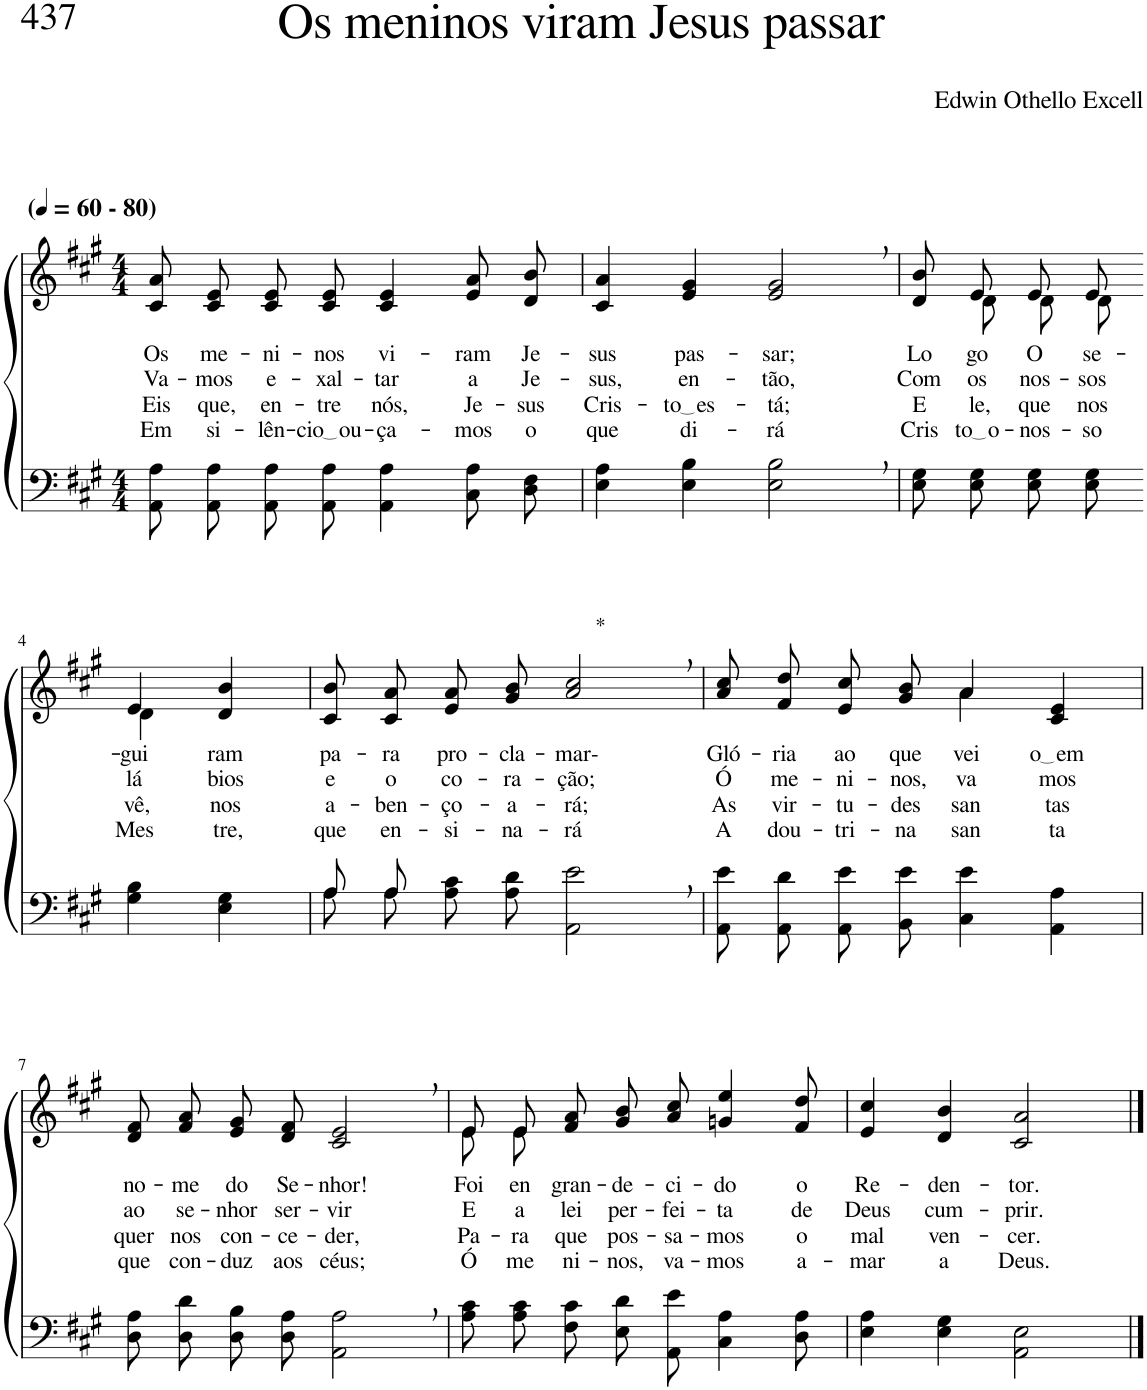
**kern	**kern	**text	**text	**text	**text
*part2	*part1	*part1	*part1	*part1	*part1
*staff2	*staff1	*staff1	*staff1	*staff1	*staff1
*I"Parte III e IV	*I"Parte I e II	*	*	*	*
*clefF4	*clefG2	*	*	*	*
*Trd1c2	*Trd1c2	*	*	*	*
*k[f#c#g#]	*k[f#c#g#]	*	*	*	*
*M4/4	*M4/4	*	*	*	*
*MM60	*MM60	*	*	*	*
=1	=1	=1	=1	=1	=1
!	!LO:TX:a:B:t=(	!	!	!	!
!	!LO:TX:a:B:t=- 80)	!	!	!	!
!	!	!LO:LY:b	!LO:LY:b	!LO:LY:b	!LO:LY:b
8AA\ 8A\L	8c#/ 8a/L	Os	Va-	Eis	Em
!	!	!LO:LY:b	!LO:LY:b	!LO:LY:b	!LO:LY:b
8AA\ 8A\J	8c#/ 8e/J	me-	-mos	que,	si-
!	!	!LO:LY:b	!LO:LY:b	!LO:LY:b	!LO:LY:b
8AA\ 8A\L	8c#/ 8e/L	-ni-	e-	en-	-lên-
!	!	!LO:LY:b	!LO:LY:b	!LO:LY:b	!LO:LY:b
8AA\ 8A\J	8c#/ 8e/J	-nos	-xal-	-tre	cio ou
!	!	!LO:LY:b	!LO:LY:b	!LO:LY:b	!LO:LY:b
4AA\ 4A\	4c#/ 4e/	vi-	-tar	nós,	-ça-
!	!	!LO:LY:b	!LO:LY:b	!LO:LY:b	!LO:LY:b
8C#\ 8A\L	8e/ 8a/L	-ram	a	Je-	-mos
!	!	!LO:LY:b	!LO:LY:b	!LO:LY:b	!LO:LY:b
8D\ 8F#\J	8d/ 8b/J	Je-	Je-	-sus	o
=2	=2	=2	=2	=2	=2
!	!	!LO:LY:b	!LO:LY:b	!LO:LY:b	!LO:LY:b
4E\ 4A\	4c#/ 4a/	-sus	-sus,	Cris-	que
!	!	!LO:LY:b	!LO:LY:b	!LO:LY:b	!LO:LY:b
4E\ 4B\	4e/ 4g#/	pas-	en-	to es	di-
!	!	!LO:LY:b	!LO:LY:b	!LO:LY:b	!LO:LY:b
2E\, 2B\,	2e/, 2g#/,	-sar;	-tão,	-tá;	-rá
=3	=3	=3	=3	=3	=3
!	!	!LO:LY:b	!LO:LY:b	!LO:LY:b	!LO:LY:b
*	*^	*	*	*	*
8E\ 8G#\L	8d/ 8b/L	8ryy	Lo-	Com	E-	Cris-
!	!	!	!LO:LY:b	!LO:LY:b	!LO:LY:b	!LO:LY:b
8E\ 8G#\J	8e/J	8d\	-go	os	-le,	to o
!	!	!	!LO:LY:b	!LO:LY:b	!LO:LY:b	!LO:LY:b
8E\ 8G#\L	8e/L	8d\L	O	nos-	que	-nos-
!	!	!	!LO:LY:b	!LO:LY:b	!LO:LY:b	!LO:LY:b
8E\ 8G#\J	8e/J	8d\J	se-	-sos	nos	-so
!!LO:LB:g=z	!!
=4-	=4-	=4-	=4-	=4-	=4-	=4-
!	!	!	!LO:LY:b	!LO:LY:b	!LO:LY:b	!LO:LY:b
4G#\ 4B\	4e/	4d\	-gui-	lá-	vê,	Mes-
!	!	!	!LO:LY:b	!LO:LY:b	!LO:LY:b	!LO:LY:b
4E\ 4G#\	4d/ 4b/	4ryy	-ram	-bios	nos	-tre,
=5	=5	=5	=5	=5	=5	=5
*^	*	*	*	*	*	*
!	!	!	!	!LO:LY:b	!LO:LY:b	!LO:LY:b	!LO:LY:b
*	*	*v	*v	*	*	*	*
8A\L	8A\L	8c#/ 8b/L	pa-	e	a-	que
!	!	!	!LO:LY:b	!LO:LY:b	!LO:LY:b	!LO:LY:b
8A\J	8A\J	8c#/ 8a/J	-ra	o	-ben-	en-
!	!	!	!LO:LY:b	!LO:LY:b	!LO:LY:b	!LO:LY:b
8A\ 8c#\L	2.ryy	8e/ 8a/L	pro-	co-	-ço-	-si-
!	!	!	!LO:LY:b	!LO:LY:b	!LO:LY:b	!LO:LY:b
8A\ 8d\J	.	8g#/ 8b/J	-cla-	-ra-	-a-	-na-
!	!	!LO:TX:a:t=*	!	!	!	!
!	!	!	!LO:LY:b	!LO:LY:b	!LO:LY:b	!LO:LY:b
2AA\, 2e\,	.	2a/, 2cc#/,	-mar--	-ção;	-rá;	-rá
*v	*v	*	*	*	*	*
=6	=6	=6	=6	=6	=6
*	*^	*	*	*	*
!	!	!	!LO:LY:b	!LO:LY:b	!LO:LY:b	!LO:LY:b
8AA\ 8e\L	2ryy	8a\ 8cc#\L	-Gló-	Ó	As	A
!	!	!	!LO:LY:b	!LO:LY:b	!LO:LY:b	!LO:LY:b
8AA\ 8d\J	.	8f#\ 8dd\J	-ria	me-	vir-	dou-
!	!	!	!LO:LY:b	!LO:LY:b	!LO:LY:b	!LO:LY:b
8AA\ 8e\L	.	8e/ 8cc#/L	ao	-ni-	-tu-	-tri-
!	!	!	!LO:LY:b	!LO:LY:b	!LO:LY:b	!LO:LY:b
8BB\ 8e\J	.	8g#/ 8b/J	que	-nos,	-des	-na
!	!	!	!LO:LY:b	!LO:LY:b	!LO:LY:b	!LO:LY:b
4C#\ 4e\	4a\	4a/	vei-	va-	san-	san-
!	!	!	!LO:LY:b	!LO:LY:b	!LO:LY:b	!LO:LY:b
4AA\ 4A\	4ryy	4c#/ 4e/	o em	-mos	-tas	-ta
!!LO:LB:g=z
=7	=7	=7	=7	=7	=7	=7
!	!	!	!LO:LY:b	!LO:LY:b	!LO:LY:b	!LO:LY:b
*	*v	*v	*	*	*	*
8D\ 8A\L	8d/ 8f#/L	no-	ao	quer	que
!	!	!LO:LY:b	!LO:LY:b	!LO:LY:b	!LO:LY:b
8D\ 8d\J	8f#/ 8a/J	-me	se-	nos	con-
!	!	!LO:LY:b	!LO:LY:b	!LO:LY:b	!LO:LY:b
8D\ 8B\L	8e/ 8g#/L	do	-nhor	con-	-duz
!	!	!LO:LY:b	!LO:LY:b	!LO:LY:b	!LO:LY:b
8D\ 8A\J	8d/ 8f#/J	Se-	ser-	-ce-	aos
!	!	!LO:LY:b	!LO:LY:b	!LO:LY:b	!LO:LY:b
2AA\, 2A\,	2c#/, 2e/,	-nhor!	-vir	-der,	céus;
=8	=8	=8	=8	=8	=8
*	*^	*	*	*	*
!	!	!	!LO:LY:b	!LO:LY:b	!LO:LY:b	!LO:LY:b
8A\ 8c#\L	8e/L	8e\L	Foi	E	Pa-	Ó
!	!	!	!LO:LY:b	!LO:LY:b	!LO:LY:b	!LO:LY:b
8A\ 8c#\J	8e/J	8e\J	en-	a	-ra	me-
!	!	!	!LO:LY:b	!LO:LY:b	!LO:LY:b	!LO:LY:b
8F#\ 8c#\L	8f#/ 8a/L	2.ryy	-gran-	lei	que	-ni-
!	!	!	!LO:LY:b	!LO:LY:b	!LO:LY:b	!LO:LY:b
8E\ 8d\J	8g#/ 8b/J	.	-de-	per-	pos-	-nos,
!	!	!	!LO:LY:b	!LO:LY:b	!LO:LY:b	!LO:LY:b
8AA\ 8e\	8a/ 8cc#/	.	-ci-	-fei-	-sa-	va-
!	!	!	!LO:LY:b	!LO:LY:b	!LO:LY:b	!LO:LY:b
4C#\ 4A\	4gn/ 4ee/	.	-do	-ta	-mos	-mos
!	!	!	!LO:LY:b	!LO:LY:b	!LO:LY:b	!LO:LY:b
8D\ 8A\	8f#/ 8dd/	.	o	de	o	a-
*	*v	*v	*	*	*	*
=9	=9	=9	=9	=9	=9
!	!	!LO:LY:b	!LO:LY:b	!LO:LY:b	!LO:LY:b
4E\ 4A\	4e/ 4cc#/	Re-	Deus	mal	-mar
!	!	!LO:LY:b	!LO:LY:b	!LO:LY:b	!LO:LY:b
4E\ 4G#\	4d/ 4b/	-den-	cum-	ven-	a
!	!	!LO:LY:b	!LO:LY:b	!LO:LY:b	!LO:LY:b
2AA\ 2E\	2c#/ 2a/	-tor.	-prir.	-cer.	Deus.
==	==	==	==	==	==
*-	*-	*-	*-	*-	*-
